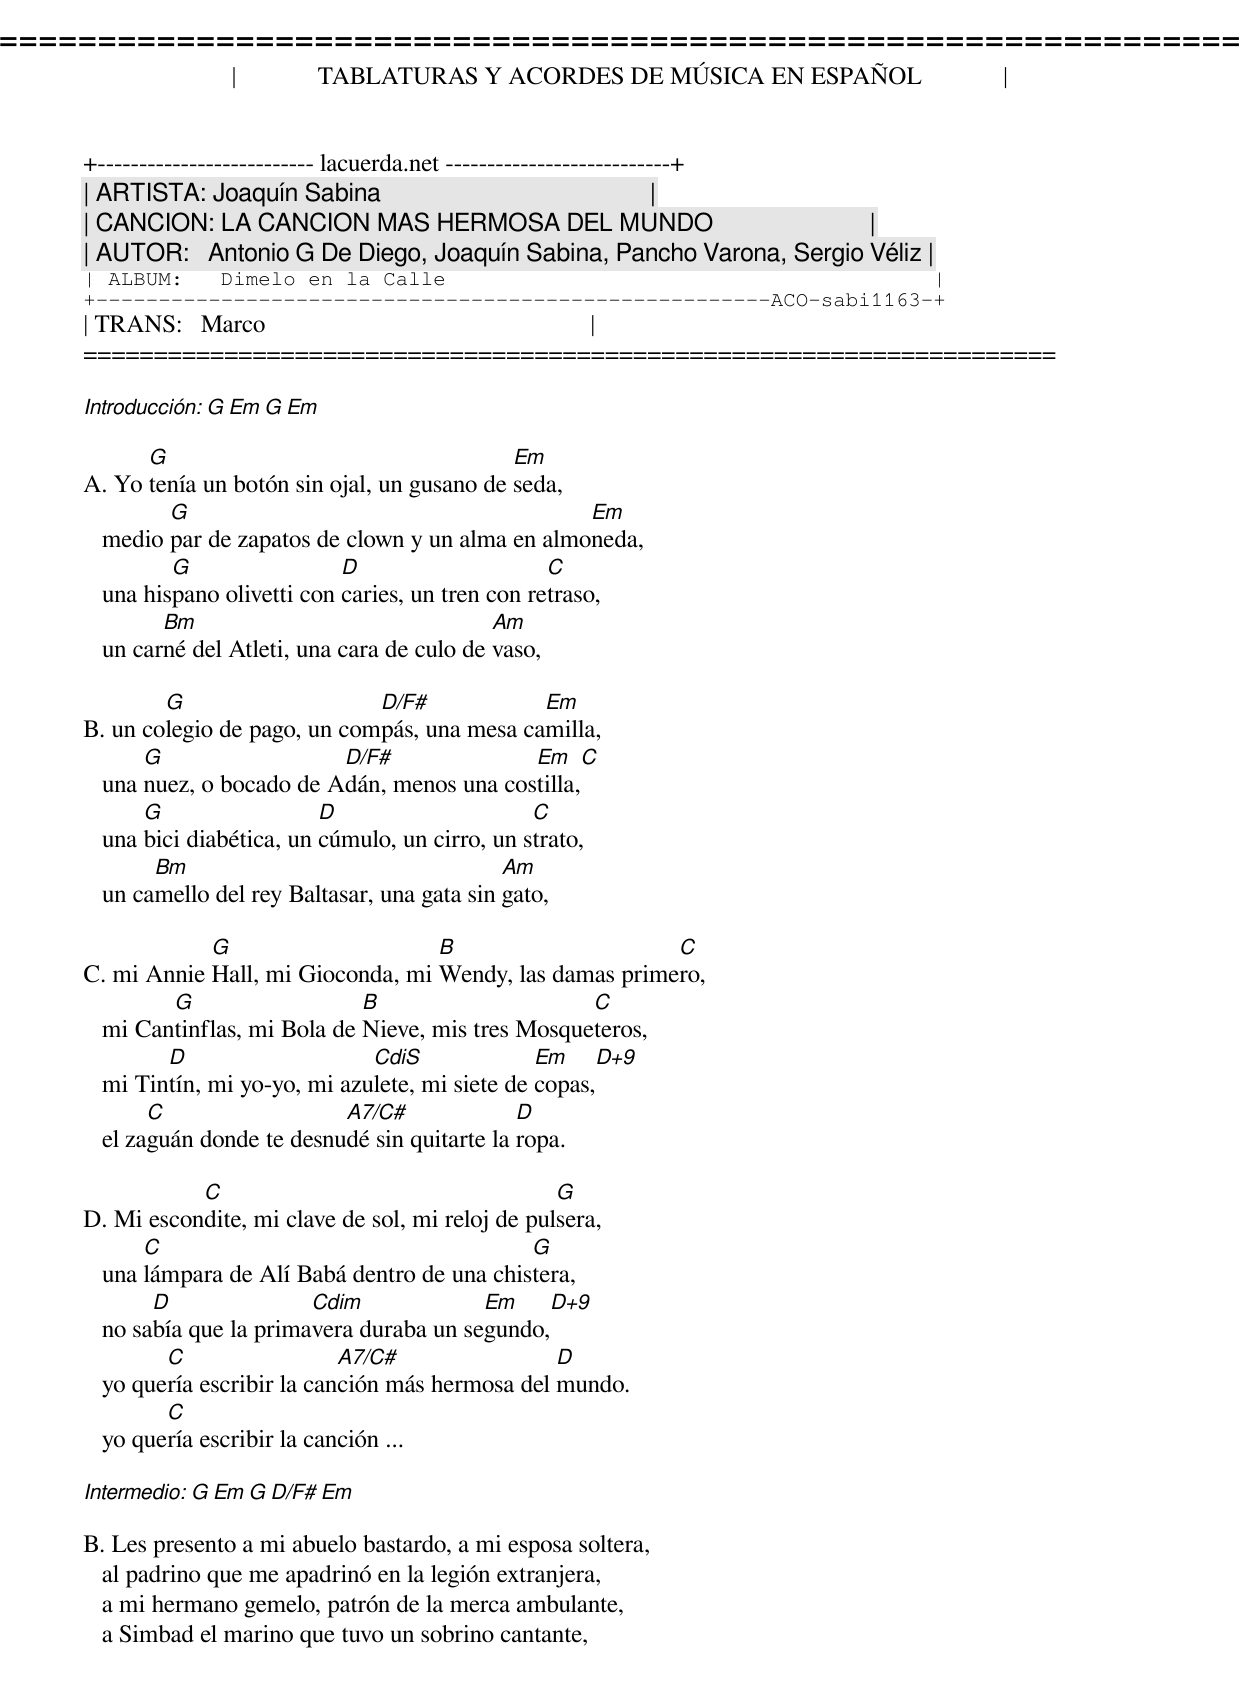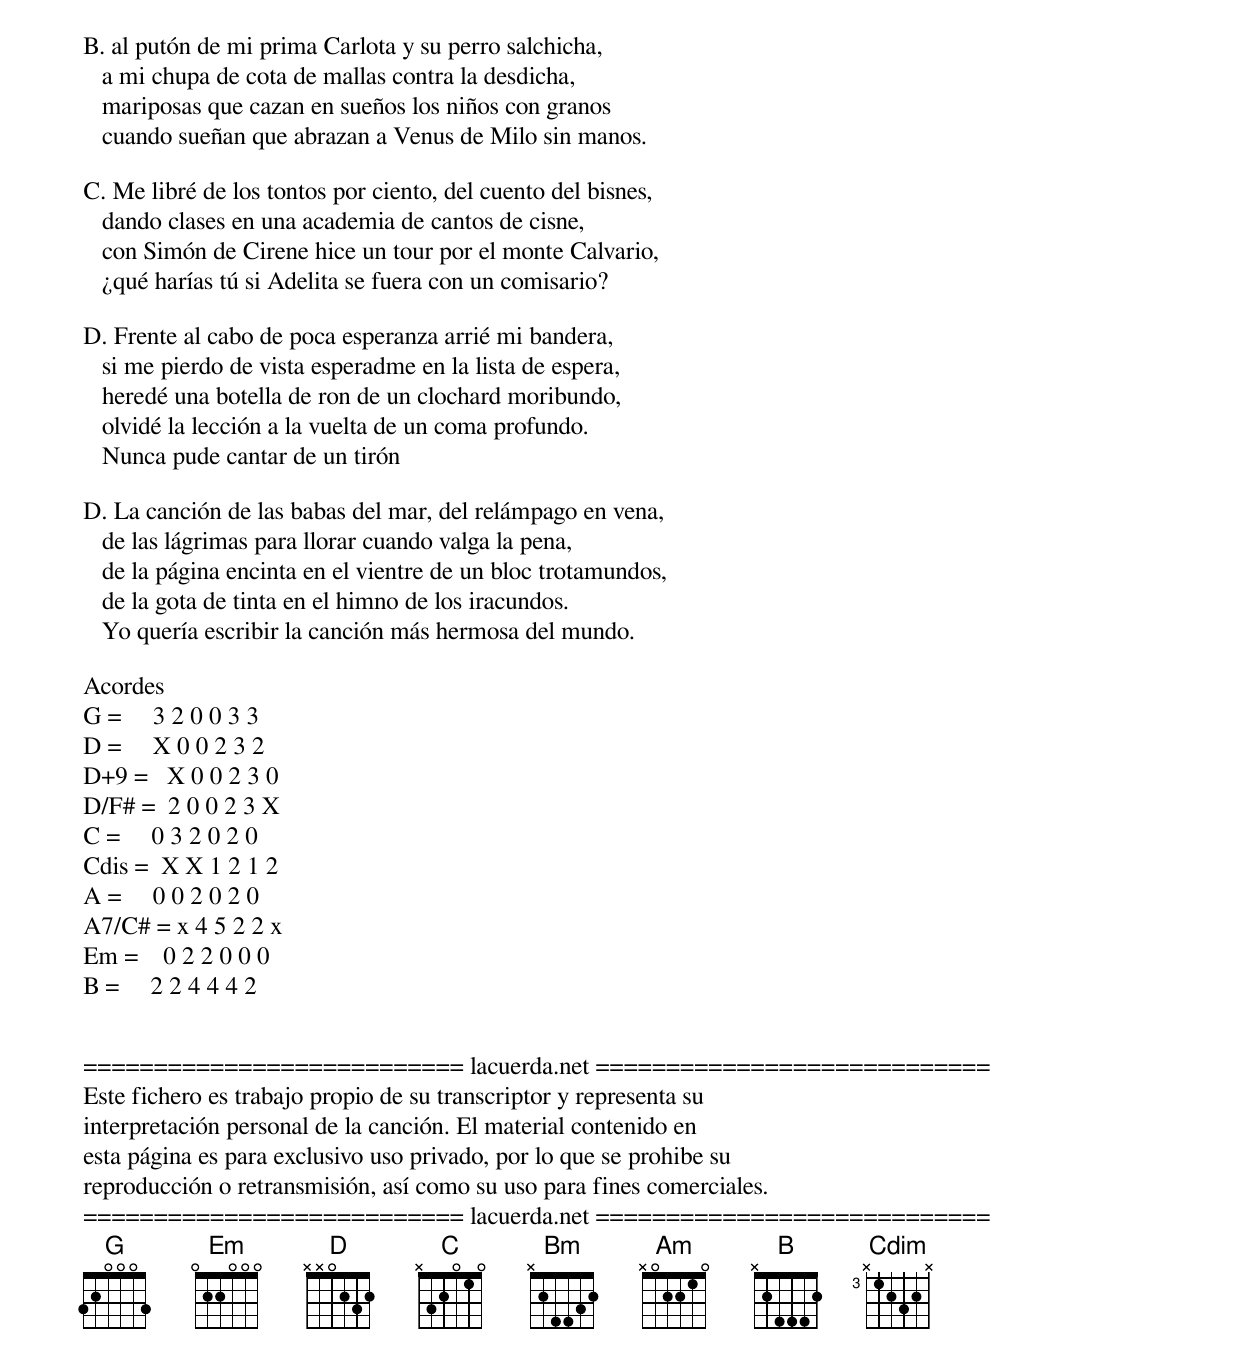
=====================================================================
|             TABLATURAS Y ACORDES DE MÚSICA EN ESPAÑOL             |
+-------------------------- lacuerda.net ---------------------------+
| ARTISTA: Joaquín Sabina                                           |
| CANCION: LA CANCION MAS HERMOSA DEL MUNDO                         |
| AUTOR:   Antonio G De Diego, Joaquín Sabina, Pancho Varona, Sergio Véliz |
| ALBUM:   Dimelo en la Calle                                       |
+------------------------------------------------------ACO-sabi1163-+
| TRANS:   Marco                                                    |
=====================================================================

   Introducción: G Em G Em

      G                                     Em
A. Yo tenía un botón sin ojal, un gusano de seda,
         G                                        Em
   medio par de zapatos de clown y un alma en almoneda,
          G                 D                     C
   una hispano olivetti con caries, un tren con retraso,
         Bm                                 Am
   un carné del Atleti, una cara de culo de vaso,

        G                    D/F#            Em
B. un colegio de pago, un compás, una mesa camilla,
       G                  D/F#              Em      C
   una nuez, o bocado de Adán, menos una costilla,
       G                  D                     C
   una bici diabética, un cúmulo, un cirro, un strato,
        Bm                                   Am
   un camello del rey Baltasar, una gata sin gato,

            G                     B                     C
C. mi Annie Hall, mi Gioconda, mi Wendy, las damas primero,
         G                   B                     C
   mi Cantinflas, mi Bola de Nieve, mis tres Mosqueteros,
         D                    CdiS              Em      D+9
   mi Tintín, mi yo-yo, mi azulete, mi siete de copas,
        C                  A7/C#              D
   el zaguán donde te desnudé sin quitarte la ropa.

           C                                     G
D. Mi escondite, mi clave de sol, mi reloj de pulsera,
       C                                     G
   una lámpara de Alí Babá dentro de una chistera,
        D               Cdim             Em      D+9
   no sabía que la primavera duraba un segundo,
         C                  A7/C#                D
   yo quería escribir la canción más hermosa del mundo.
         C
   yo quería escribir la canción ...

   Intermedio: G Em G D/F# Em

B. Les presento a mi abuelo bastardo, a mi esposa soltera,
   al padrino que me apadrinó en la legión extranjera,
   a mi hermano gemelo, patrón de la merca ambulante,
   a Simbad el marino que tuvo un sobrino cantante,

B. al putón de mi prima Carlota y su perro salchicha,
   a mi chupa de cota de mallas contra la desdicha,
   mariposas que cazan en sueños los niños con granos
   cuando sueñan que abrazan a Venus de Milo sin manos.

C. Me libré de los tontos por ciento, del cuento del bisnes,
   dando clases en una academia de cantos de cisne,
   con Simón de Cirene hice un tour por el monte Calvario,
   ¿qué harías tú si Adelita se fuera con un comisario?

D. Frente al cabo de poca esperanza arrié mi bandera,
   si me pierdo de vista esperadme en la lista de espera,
   heredé una botella de ron de un clochard moribundo,
   olvidé la lección a la vuelta de un coma profundo.
   Nunca pude cantar de un tirón

D. La canción de las babas del mar, del relámpago en vena,
   de las lágrimas para llorar cuando valga la pena,
   de la página encinta en el vientre de un bloc trotamundos,
   de la gota de tinta en el himno de los iracundos.
   Yo quería escribir la canción más hermosa del mundo.

Acordes
G =     3 2 0 0 3 3
D =     X 0 0 2 3 2
D+9 =   X 0 0 2 3 0
D/F# =  2 0 0 2 3 X
C =     0 3 2 0 2 0
Cdis =  X X 1 2 1 2
A =     0 0 2 0 2 0
A7/C# = x 4 5 2 2 x
Em =    0 2 2 0 0 0
B =     2 2 4 4 4 2


=========================== lacuerda.net ============================
Este fichero es trabajo propio de su transcriptor y representa su
interpretación personal de la canción. El material contenido en
esta página es para exclusivo uso privado, por lo que se prohibe su
reproducción o retransmisión, así como su uso para fines comerciales.
=========================== lacuerda.net ============================
